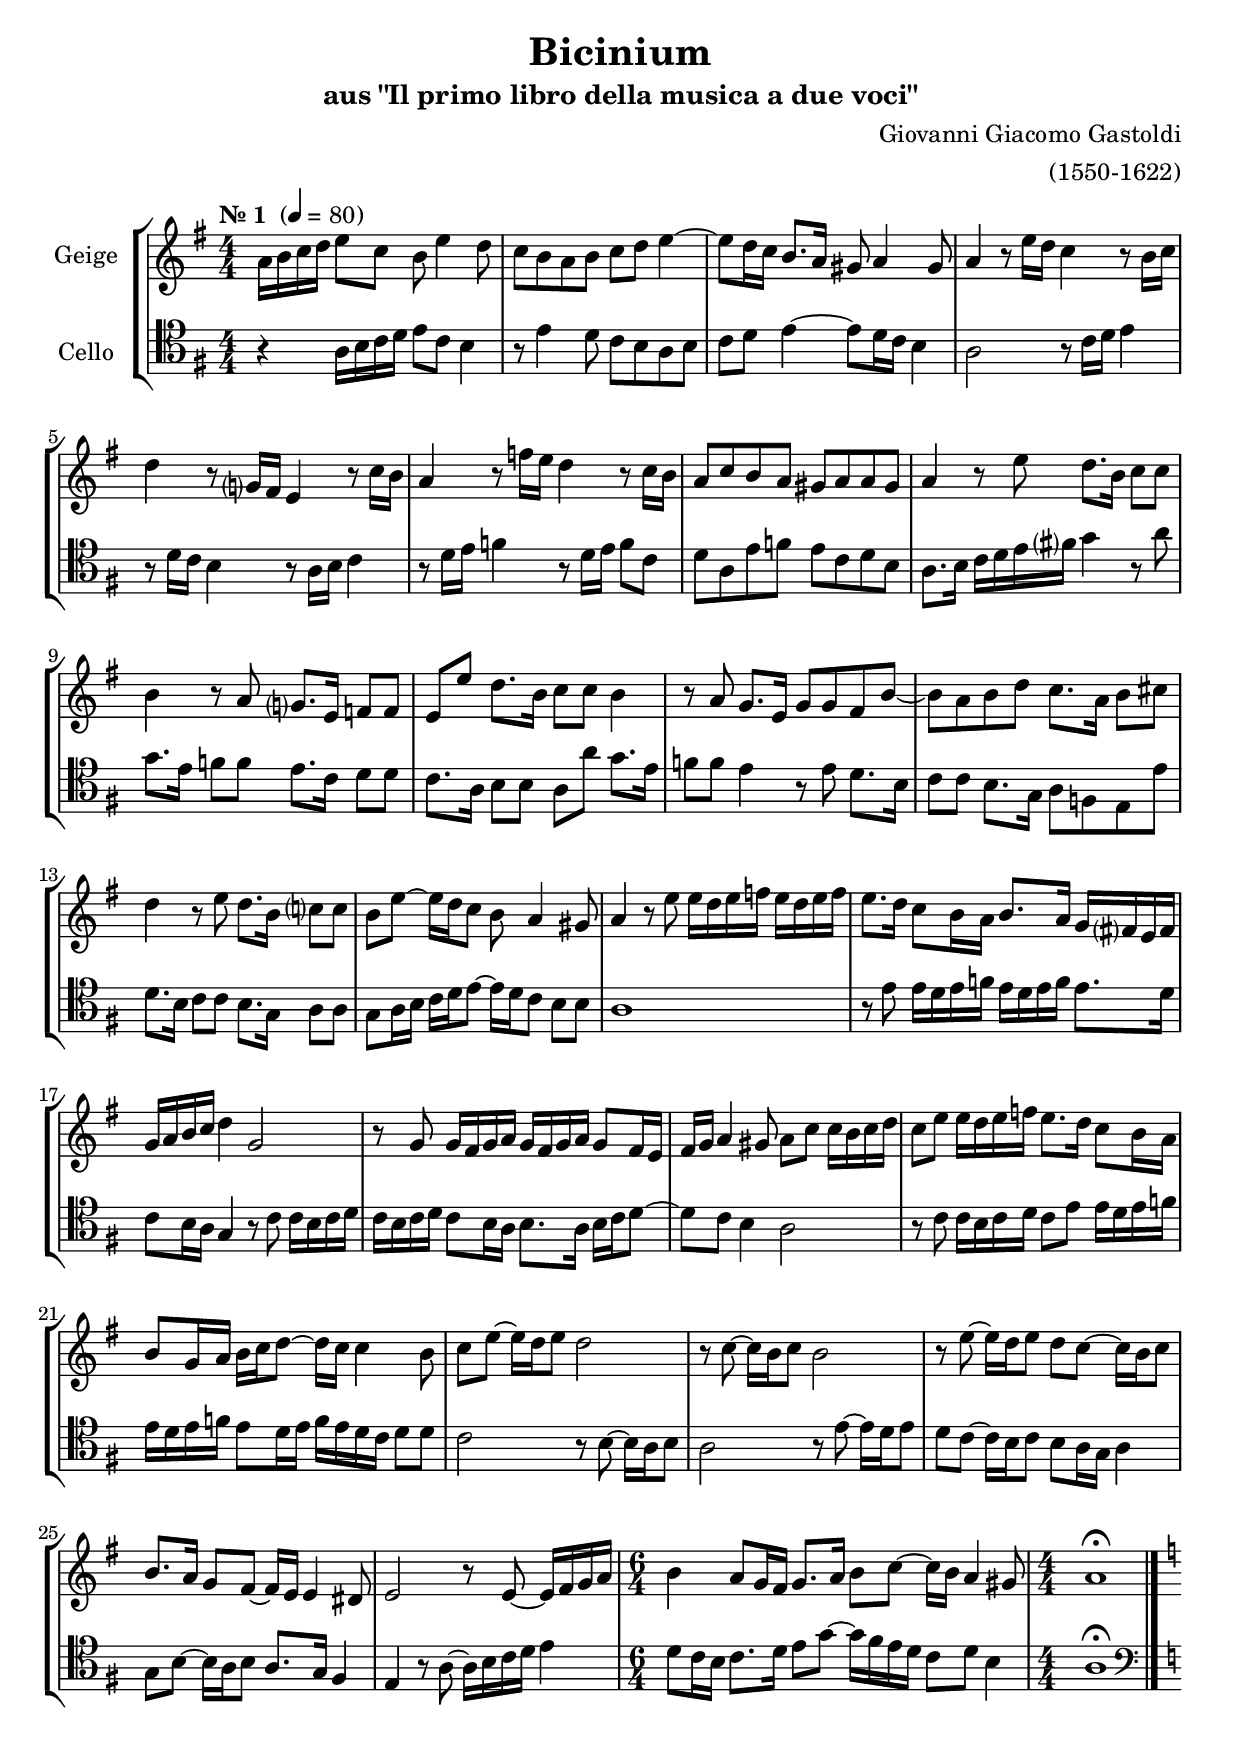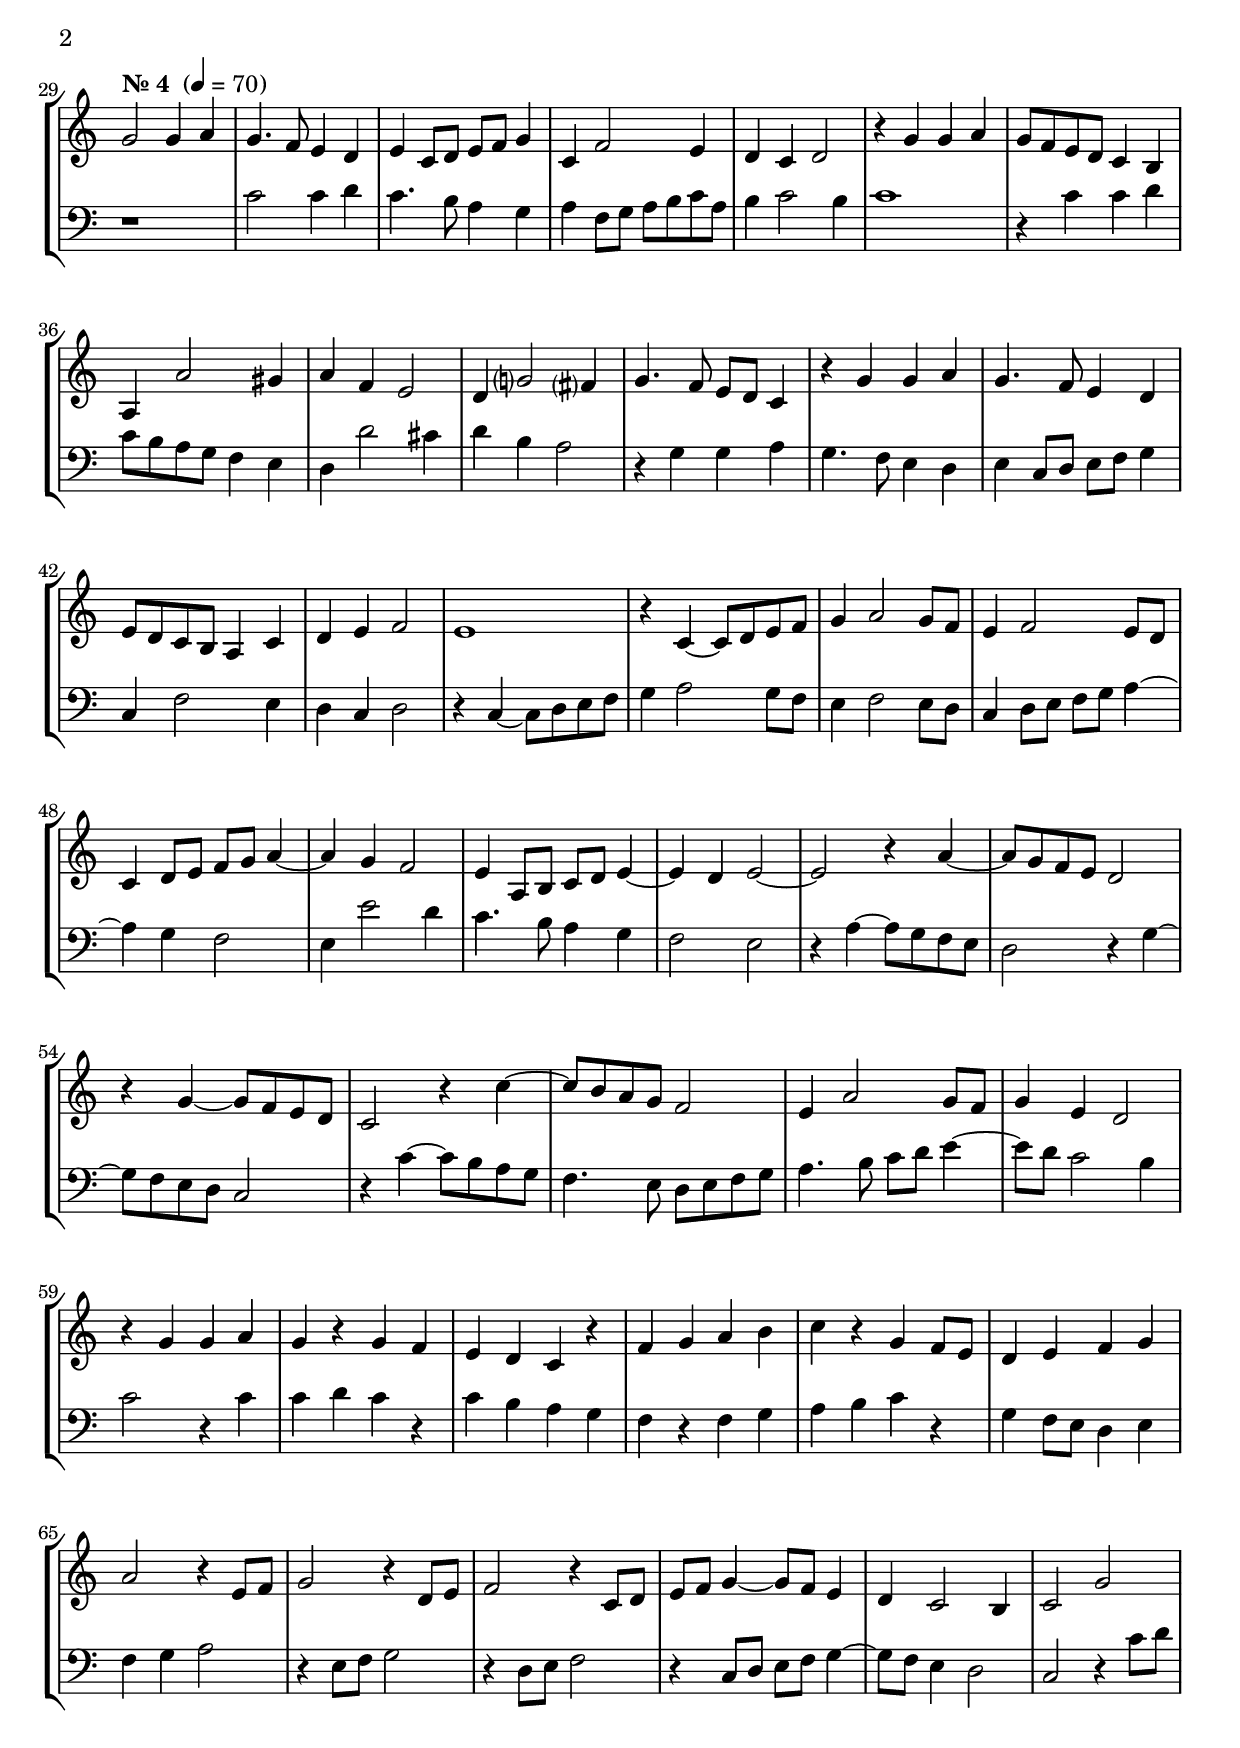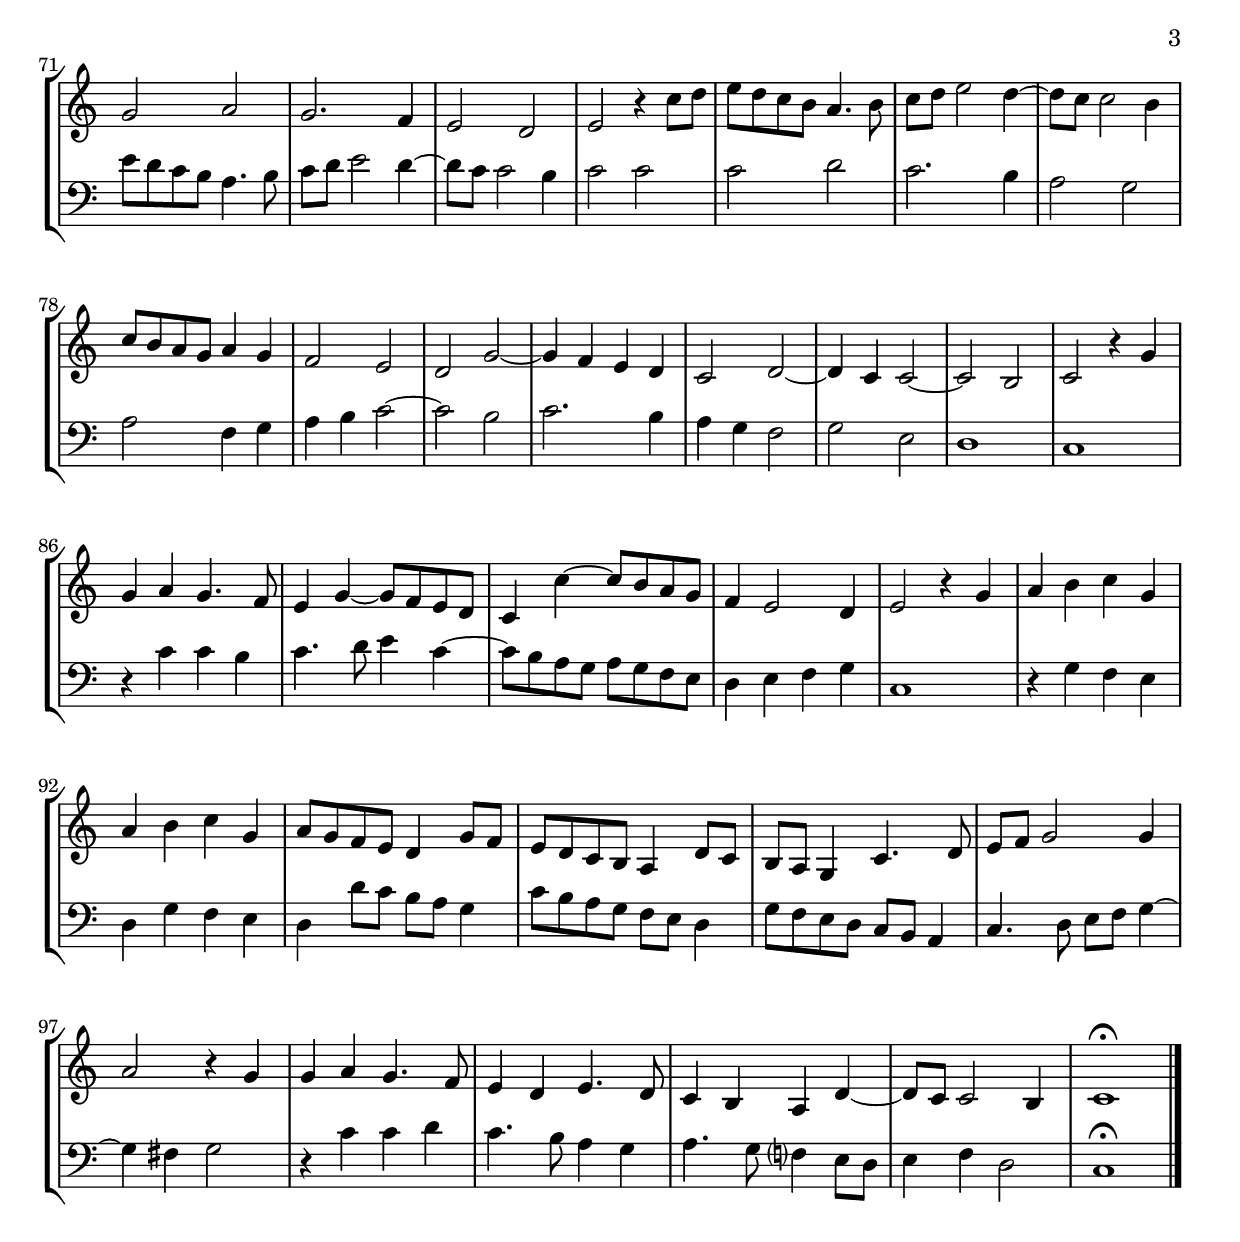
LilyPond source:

\version "2.14.2"
\include "deutsch.ly"

#(set-global-staff-size 21)

\header {
  title = "Bicinium"
  subtitle = "aus \"Il primo libro della musica a due voci\""
  composer = "Giovanni Giacomo Gastoldi"
  arranger = "(1550-1622)"
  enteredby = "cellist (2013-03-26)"
}

voiceconsts = {
 \numericTimeSignature
 \compressFullBarRests
}

%minstr = "harpsichord"
mihi = "clarinet"
%minstr = "accordion"
milo = "bassoon"

moral = \markup \italic "molto rall."

introa = { \tempo "Nr. 1 " 4=80 \time 4/4 \key d \minor }
introb = { \break \tempo "Nr. 4 " 4=70 \key b \major }

va = \relative c'' {
  \voiceconsts
  \clef "treble"

  \introa
  g16 a b c d8 b a d4 c8
  b a g a b c d4~
  d8 c16 b a8. g16 fis8 g4 fis8

  g4 r8 d'16 c b4 r8 a16 b
  c4 r8 f,?16 e d4 r8 b'16 a
  g4 r8 es'16 d c4 r8 b16 a

  g8 b a g fis g g fis
  g4 r8 d' c8. a16 b8 b
  a4 r8 g f?8. d16 es8 es

  d d' c8. a16 b8 b a4
  r8 g f8. d16 f8 f e a~
  a g a c b8. g16 a8 h

  c4 r8 d c8. a16 b?8 b
  a d~d16 c b8 a g4 fis8
  g4 r8 d' d16 c d es d c d es

  d8. c16 b8 a16 g a8. g16 f e? d e
  f g a b c4 f,2

  r8 f f16 e f g f e f g f8 e16 d
  e f g4 fis8 g b b16 a b c

  b8 d d16 c d es d8. c16 b8 a16 g
  a8 f16 g a b c8~ c16 b b4 a8
  b d~ d16 c d8 c2

  r8 b~ b16 a b8 a2
  r8 d~ d16 c d8 c b~ b16 a b8
  a8. g16 f8 e~ e16 d d4 cis8

  d2 r8 d~ d16 e f g \time 6/4
  a4 g8 f16 e f8. g16 a8 b~ b16 a g4 fis8 \time 4/4
  g1\fermata \bar "|."

  \introb
%  \clef "alto"
  f2 f4 g
  f4. es8 d4 c

  d b8 c d es f4
  b, es2 d4
  c b c2
  r4 f f g

  f8 es d c b4 a
  g g'2 fis4
  g es d2
  c4 f?2 e?4
  f4. es8 d c b4
  r f' f g

  f4. es8 d4 c
  d8 c b a g4 b
  c d es2
  d1
  r4 b~ b8 c d es
  f4 g2 f8 es

  d4 es2 d8 c
  b4 c8 d es f g4~
  g f es2
  d4 g,8 a b c d4~
  d c d2~

  d r4 g~
  g8 f es d c2
  r4 f~ f8 es d c
  b2 r4 b'~
  b8 a g f es2

  d4 g2 f8 es
  f4 d c2
  r4 f f g
  f r f es
  d c b r
  es f g a

  b r f es8 d
  c4 d es f
  g2 r4 d8 es
  f2 r4 c8 d
  es2 r4 b8 c
  d es f4~ f8 es d4

  c b2 a4
  b2 f'
  f g
  f2. es4
  d2 c
  d r4 b'8 c
  d c b a g4. a8

  b c d2 c4~
  c8 b b2 a4
  b8 a g f g4 f
  es2 d
  c f~
  f4 es d c
  b2 c~

  c4 b b2~
  b a
  b r4 f'
  f g f4. es8
  d4 f~ f8 es d c
  b4 b'~ b8 a g f
  es4 d2 c4

  d2 r4 f
  g a b f
  g a b f
  g8 f es d c4 f8 es
  d c b a g4 c8 b
  a g f4 b4. c8

  d es f2 f4
  g2 r4 f
  f g f4. es8
  d4 c d4. c8
  b4 a g c~
  c8 b b2 a4
  b1\fermata \bar "|."
}

vb = \relative c' {
  \voiceconsts
%  \clef "alto"
  \clef "tenor"

  \introa
  r4 g16 a b c d8 b a4
  r8 d4 c8 b a g a
  b c d4~ d8 c16 b a4

  g2 r8 b16 c d4
  r8 c16 b a4 r8 g16 a b4
  r8 c16 d es4 r8 c16 d es8 b

  c g d' es d b c a
  g8. a16 b c d e? f4 r8 g
  f8. d16 es8 es d8. b16 c8 c

  b8. g16 a8 a g g' f8. d16
  es8 es d4 r8 d c8. a16
  b8 b a8. f16 g8 es d d'

  c8. a16 b8 b a8. f16 g8 g
  f g16 a b c d8~ d16 c b8 a a
  g1

  r8 d' d16 c d es d c d es d8. c16
  b8 a16 g f4 r8 b b16 a b c

  b a b c b8 a16 g a8. g16 a b c8~
  c b a4 g2

  r8 b b16 a b c b8 d d16 c d es
  d c d es d8 c16 d es d c b c8 c
  b2 r8 a~ a16 g a8

  g2 r8 d'~ d16 c d8
  c b~ b16 a b8 a g16 f g4
  f8 a~ a16 g a8 g8. f16 e4

  d r8 g~ g16 a b c d4 \time 6/4
  c8 b16 a b8. c16 d8 f~ f16 e d c b8 c a4 \time 4/4
  g1\fermata \bar "|."

  \introb
  \clef "bass"
  r
  b2 b4 c
  b4. a8 g4 f
  g es8 f g a b g
  a4 b2 a4
  b1

  r4 b b c
  b8 a g f es4 d
  c c'2 h4
  c a g2
  r4 f f g
  f4. es8 d4 c

  d b8 c d es f4
  b, es2 d4
  c b c2
  r4 b~ b8 c d es
  f4 g2 f8 es
  d4 es2 d8 c

  b4 c8 d es f g4~
  g f es2
  d4 d'2 c4
  b4. a8 g4 f
  es2 d

  r4 g~ g8 f es d
  c2 r4 f~
  f8 es d c b2
  r4 b'~ b8 a g f
  es4. d8 c d es f

  g4. a8 b c d4~
  d8 c b2 a4
  b2 r4 b
  b c b r
  b a g f
  es r es f

  g a b r
  f es8 d c4 d
  es f g2
  r4 d8 es f2
  r4 c8 d es2
  r4 b8 c d es f4~

  f8 es d4 c2
  b r4 b'8 c
  d c b a g4. a8
  b c d2 c4~
  c8 b b2 a4
  b2 b
  b c

  b2. a4
  g2 f
  g es4 f
  g a b2~
  b a
  b2. a4
  g f es2

  f d
  c1
  b
  r4 b' b a
  b4. c8 d4 b~
  b8 a g f g f es d
  c4 d es f

  b,1
  r4 f' es d
  c f es d
  c c'8 b a g f4
  b8 a g f es d c4
  f8 es d c b a g4

  b4. c8 d es f4~
  f e f2
  r4 b b c
  b4. a8 g4 f
  g4. f8 es?4 d8 c
  d4 es c2
  b1\fermata \bar "|."
}


music = \new StaffGroup <<
      \new Staff {
	\set Staff.midiInstrument = \mihi
	\set Staff.instrumentName = #"Geige"
	\transpose c d { \va }
      }

      \new Staff {
	\set Staff.midiInstrument = \milo
	\set Staff.instrumentName = #"Cello"
	\transpose c d { \vb }
      }
>>

\book {
  \score {
    \music
    \layout {}
  }

  \score {
    \unfoldRepeats \music

    \midi {
      \context {
        \Score
      }
    }
  }
}
